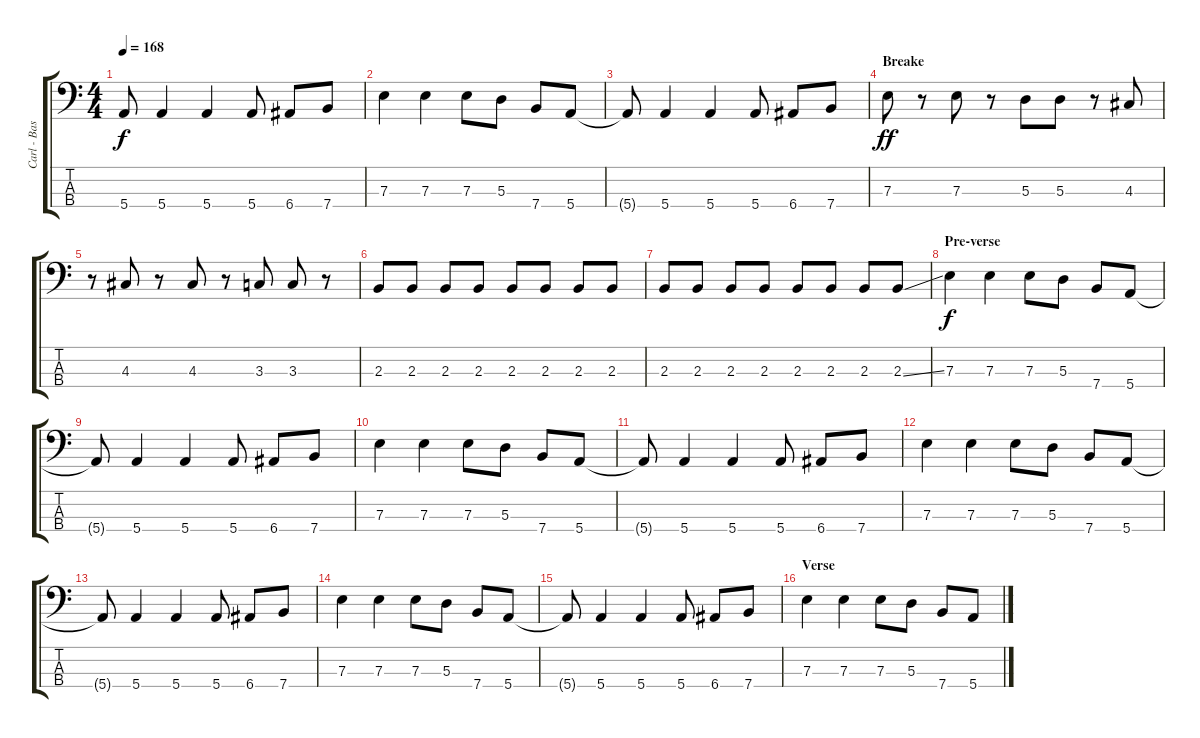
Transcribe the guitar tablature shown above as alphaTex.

\track ("Carl - Bass" "Carl - Bas") {instrument electricbasspick}
\staff {score tabs}
\tuning (G2 D2 A1 E1) {hide}
\ts (4 4)
\tempo 168
\clef f4
\ks c
5.4{t}.8{dy f} 5.4.4 5.4.4 5.4.8 6.4.8 7.4.8 |
7.3.4 7.3.4 7.3.8 5.3.8 7.4.8 5.4.8 |
5.4{t}.8 5.4.4 5.4.4 5.4.8 6.4.8 7.4.8 |
\section ("" "Breake")
7.3.8{dy ff} r.8 7.3.8 r.8 5.3.8 5.3.8 r.8 4.3.8 |
r.8 4.3.8 r.8 4.3.8 r.8 3.3.8 3.3.8 r.8 |
2.3.8 2.3.8 2.3.8 2.3.8 2.3.8 2.3.8 2.3.8 2.3.8 |
2.3.8 2.3.8 2.3.8 2.3.8 2.3.8 2.3.8 2.3.8 2.3{ss}.8 |
\section ("" "Pre-verse")
7.3.4{dy f} 7.3.4 7.3.8 5.3.8 7.4.8 5.4.8 |
5.4{t}.8 5.4.4 5.4.4 5.4.8 6.4.8 7.4.8 |
7.3.4 7.3.4 7.3.8 5.3.8 7.4.8 5.4.8 |
5.4{t}.8 5.4.4 5.4.4 5.4.8 6.4.8 7.4.8 |
7.3.4 7.3.4 7.3.8 5.3.8 7.4.8 5.4.8 |
5.4{t}.8 5.4.4 5.4.4 5.4.8 6.4.8 7.4.8 |
7.3.4 7.3.4 7.3.8 5.3.8 7.4.8 5.4.8 |
5.4{t}.8 5.4.4 5.4.4 5.4.8 6.4.8 7.4.8 |
\section ("" "Verse")
7.3.4 7.3.4 7.3.8 5.3.8 7.4.8 5.4.8
